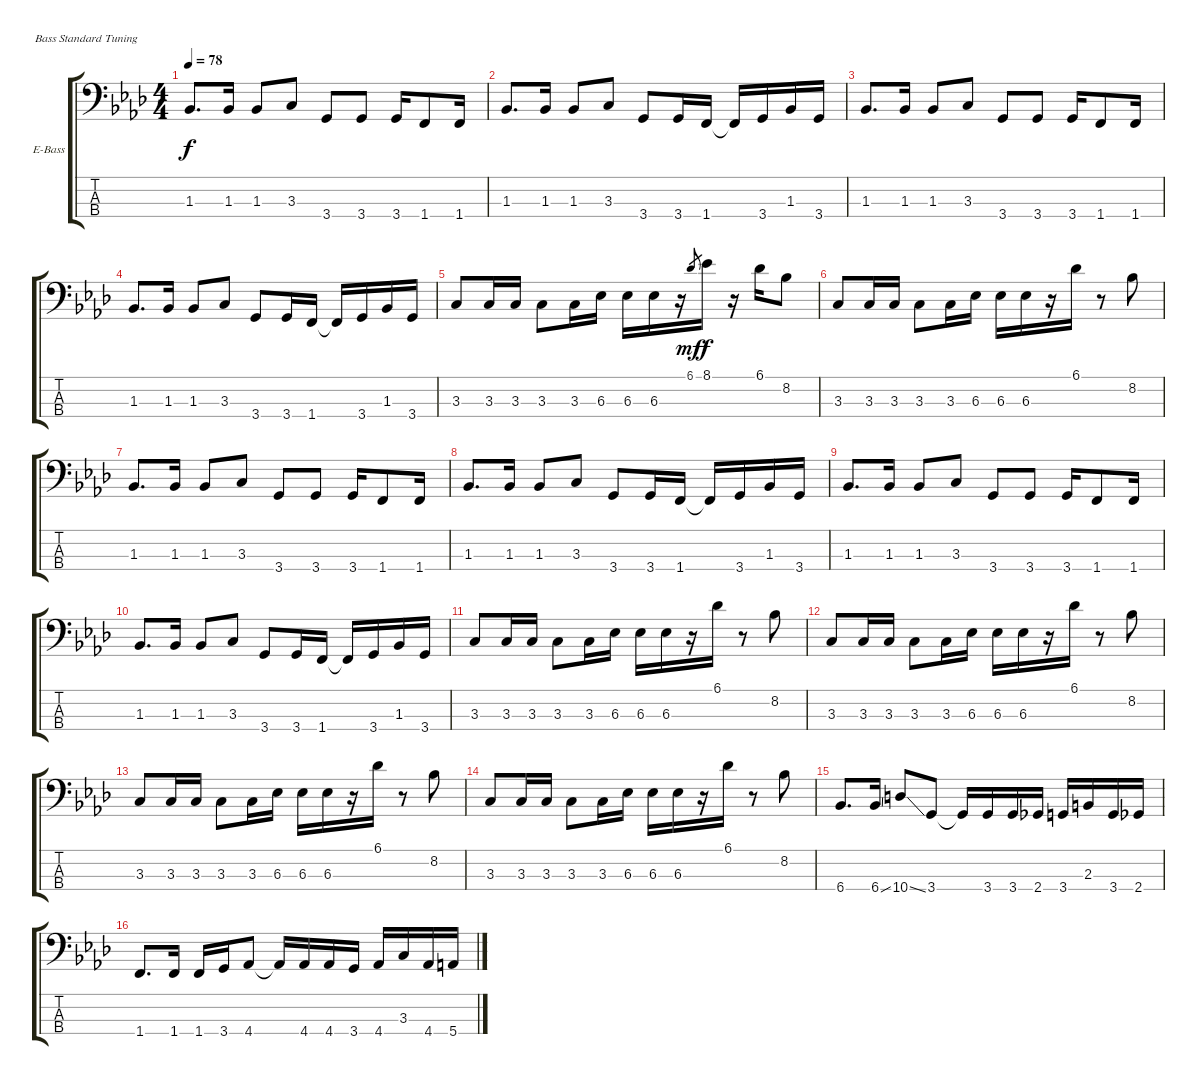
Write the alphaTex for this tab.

\defaultSystemsLayout 4
\bracketExtendMode groupsimilarinstruments
\firstSystemTrackNameOrientation horizontal
\otherSystemsTrackNameOrientation horizontal
\track ("Electric Bass" "E-Bass") {instrument electricbassfinger}
\staff {score tabs}
\tuning (G2 D2 A1 E1)
\ts (4 4)
\tempo 78
\clef f4
\scale
1.07692
\ks ab
1.3.8{d dy f} 1.3.16 1.3.8 3.3.8 3.4.8 3.4.8 3.4.16 1.4.8 1.4.16 |
\scale
0.923077 1.3.8{d} 1.3.16 1.3.8 3.3.8 3.4.8 3.4.16 1.4.16 1.4{t}.16 3.4.16 1.3.16 3.4.16 |
\scale
1.07692 1.3.8{d} 1.3.16 1.3.8 3.3.8 3.4.8 3.4.8 3.4.16 1.4.8 1.4.16 |
\scale
0.923077 1.3.8{d} 1.3.16 1.3.8 3.3.8 3.4.8 3.4.16 1.4.16 1.4{t}.16 3.4.16 1.3.16 3.4.16 |
\scale
1.07692 3.3.8 3.3.16 3.3.16 3.3.8 3.3.16 6.3.16 6.3.16 6.3.16 r.16 6.1.8{gr dy mf} 8.1.16{dy f} r.16 6.1.16 8.2.8 |
\scale
0.923077 3.3.8 3.3.16 3.3.16 3.3.8 3.3.16 6.3.16 6.3.16 6.3.16 r.16 6.1.16 r.8 8.2.8 |
\scale
1.07692 1.3.8{d} 1.3.16 1.3.8 3.3.8 3.4.8 3.4.8 3.4.16 1.4.8 1.4.16 |
\scale
0.923077 1.3.8{d} 1.3.16 1.3.8 3.3.8 3.4.8 3.4.16 1.4.16 1.4{t}.16 3.4.16 1.3.16 3.4.16 |
\scale
1.07692 1.3.8{d} 1.3.16 1.3.8 3.3.8 3.4.8 3.4.8 3.4.16 1.4.8 1.4.16 |
\scale
0.923077 1.3.8{d} 1.3.16 1.3.8 3.3.8 3.4.8 3.4.16 1.4.16 1.4{t}.16 3.4.16 1.3.16 3.4.16 |
\scale
1.07692 3.3.8 3.3.16 3.3.16 3.3.8 3.3.16 6.3.16 6.3.16 6.3.16 r.16 6.1.16 r.8 8.2.8 |
\scale
0.923077 3.3.8 3.3.16 3.3.16 3.3.8 3.3.16 6.3.16 6.3.16 6.3.16 r.16 6.1.16 r.8 8.2.8 |
\scale
1.07692 3.3.8 3.3.16 3.3.16 3.3.8 3.3.16 6.3.16 6.3.16 6.3.16 r.16 6.1.16 r.8 8.2.8 |
\scale
0.923077 3.3.8 3.3.16 3.3.16 3.3.8 3.3.16 6.3.16 6.3.16 6.3.16 r.16 6.1.16 r.8 8.2.8 |
\scale
1.07692 6.4.8{d} 6.4{ss}.16 10.4{ss}.8 3.4.8 3.4{t}.16 3.4.16 3.4.16 2.4.16 3.4.16 2.3.16 3.4.16 2.4.16 |
\scale
0.923077 1.4.8{d} 1.4.16 1.4.16 3.4.16 4.4.8 4.4{t}.16 4.4.16 4.4.16 3.4.16 4.4.16 3.3.16 4.4.16 5.4.16
